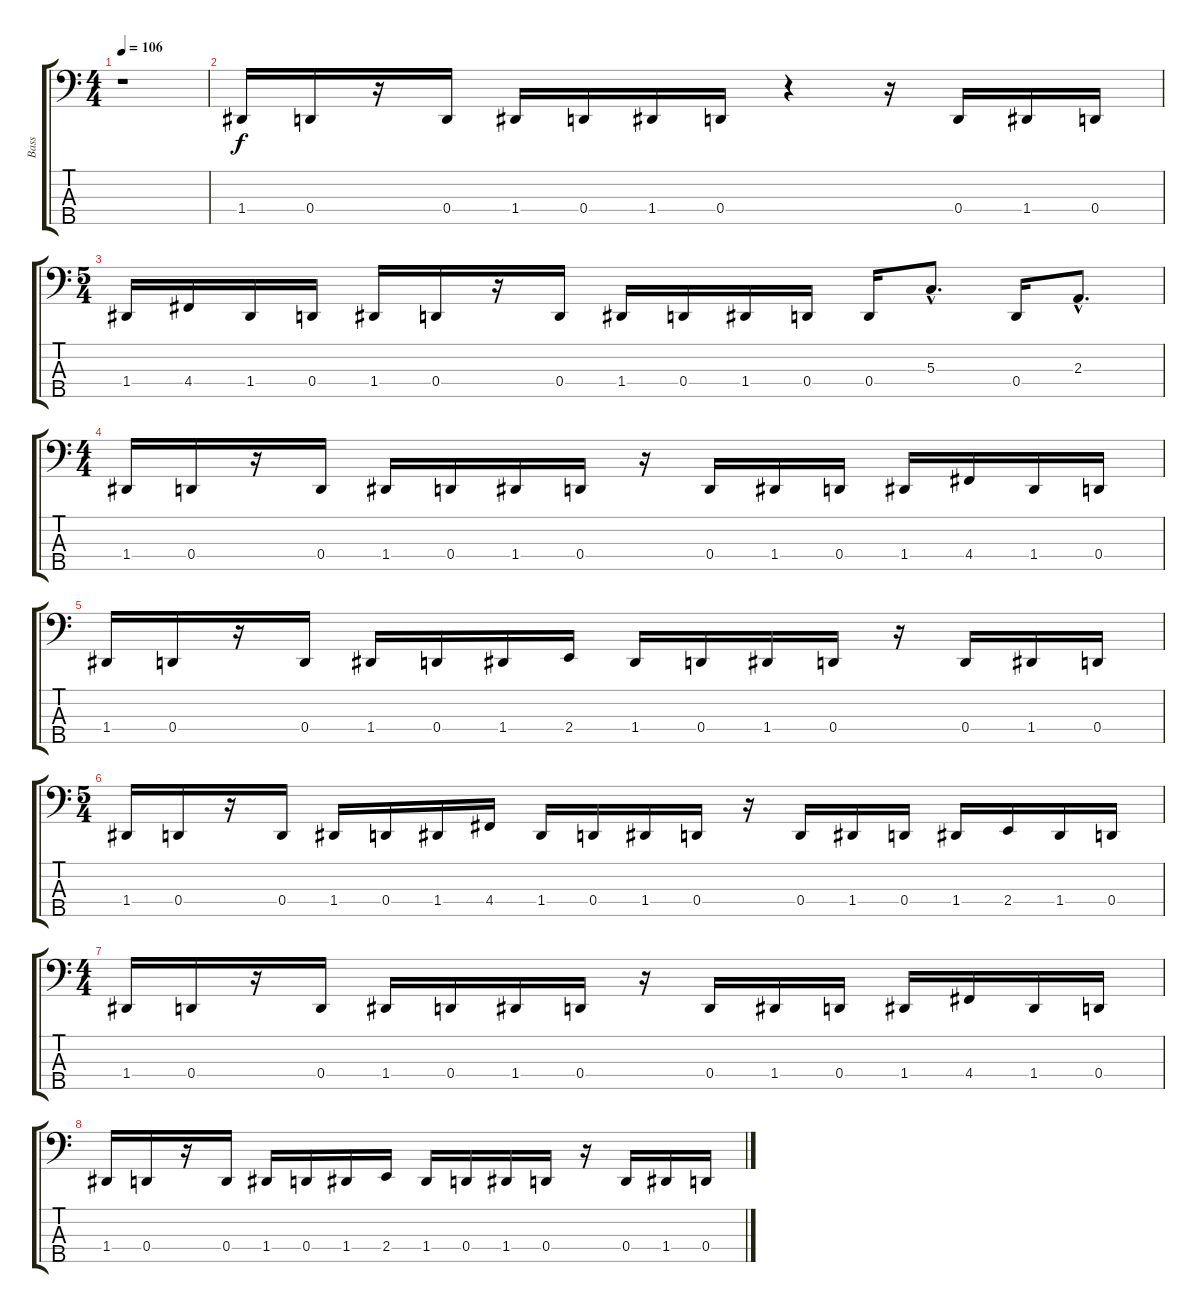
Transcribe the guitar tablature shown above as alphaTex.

\track ("Bass" "Bass") {instrument electricbasspick}
\staff {score tabs}
\tuning (F2 C2 G1 D1 A0) {hide}
\ts (4 4)
\tempo 106
\clef f4
\ks c
r.1{dy f instrument electricbasspick} |
1.4.16 0.4.16 r.16 0.4.16 1.4.16 0.4.16 1.4.16 0.4.16 r.4 r.16 0.4.16 1.4.16 0.4.16 |
\ts (5 4)
1.4.16 4.4.16 1.4.16 0.4.16 1.4.16 0.4.16 r.16 0.4.16 1.4.16 0.4.16 1.4.16 0.4.16 0.4.16 5.3{hac}.8{d} 0.4.16 2.3{hac}.8{d} |
\ts (4 4)
1.4.16 0.4.16 r.16 0.4.16 1.4.16 0.4.16 1.4.16 0.4.16 r.16 0.4.16 1.4.16 0.4.16 1.4.16 4.4.16 1.4.16 0.4.16 |
1.4.16 0.4.16 r.16 0.4.16 1.4.16 0.4.16 1.4.16 2.4.16 1.4.16 0.4.16 1.4.16 0.4.16 r.16 0.4.16 1.4.16 0.4.16 |
\ts (5 4)
1.4.16 0.4.16 r.16 0.4.16 1.4.16 0.4.16 1.4.16 4.4.16 1.4.16 0.4.16 1.4.16 0.4.16 r.16 0.4.16 1.4.16 0.4.16 1.4.16 2.4.16 1.4.16 0.4.16 |
\ts (4 4)
1.4.16 0.4.16 r.16 0.4.16 1.4.16 0.4.16 1.4.16 0.4.16 r.16 0.4.16 1.4.16 0.4.16 1.4.16 4.4.16 1.4.16 0.4.16 |
1.4.16 0.4.16 r.16 0.4.16 1.4.16 0.4.16 1.4.16 2.4.16 1.4.16 0.4.16 1.4.16 0.4.16 r.16 0.4.16 1.4.16 0.4.16
